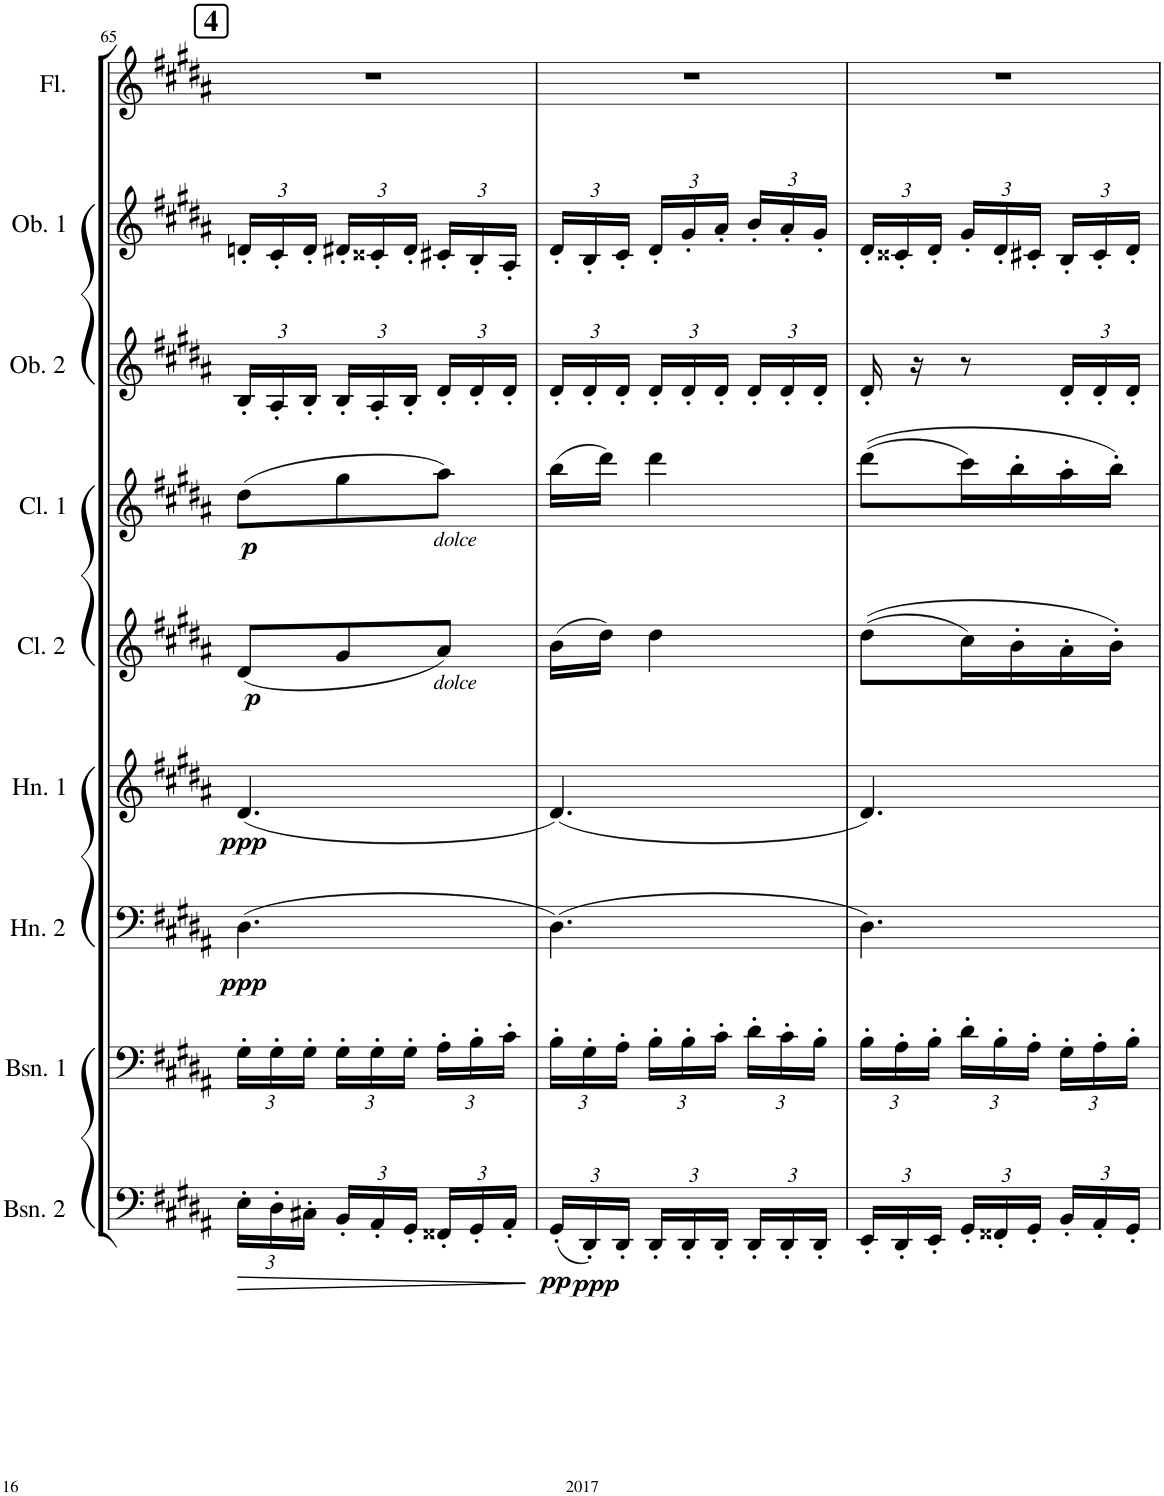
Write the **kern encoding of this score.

**kern	**dynam	**kern	**kern	**dynam	**kern	**dynam	**kern	**dynam	**kern	**dynam	**kern	**kern	**kern
*part9	*part9	*part8	*part7	*part7	*part6	*part6	*part5	*part5	*part4	*part4	*part3	*part2	*part1
*staff9	*staff9	*staff8	*staff7	*staff7	*staff6	*staff6	*staff5	*staff5	*staff4	*staff4	*staff3	*staff2	*staff1
*I"Bassoon 2	*	*I"Bassoon 1	*I"Horn in F	*	*I"Horn 1 in F	*	*I"Bb Clarinet	*	*I"Bb Clarinet 1	*	*I"Oboe 2	*I"Oboe 1	*I"Flute
*I'Bsn. 2	*	*I'Bsn. 1	*I'Hn. 2	*	*I'Hn. 1	*	*I'Cl. 2	*	*I'Cl. 1	*	*I'Ob. 2	*I'Ob. 1	*I'Fl.
!!LO:PB:g=z
*clefF4	*	*clefF4	*clefF4	*	*clefG2	*	*clefG2	*	*clefG2	*	*clefG2	*clefG2	*clefG2
*	*	*	*ITrd4c7	*	*ITrd4c7	*	*ITrd1c2	*	*ITrd1c2	*	*	*	*
*k[f#c#g#d#a#]	*	*k[f#c#g#d#a#]	*k[f#c#g#d#a#]	*	*k[f#c#g#d#a#]	*	*k[f#c#g#d#a#]	*	*k[f#c#g#d#a#]	*	*k[f#c#g#d#a#]	*k[f#c#g#d#a#]	*k[f#c#g#d#a#]
*M3/8	*	*M3/8	*M3/8	*	*M3/8	*	*M3/8	*	*M3/8	*	*M3/8	*M3/8	*M3/8
*Xbrackettup	*	*	*	*	*	*	*	*	*	*	*	*	*
!!LO:REH:place=s1:a:B:cj:fs=14:t=4
=65	=65	=65	=65	=65	=65	=65	=65	=65	=65	=65	=65	=65	=65
!	!LO:HP:b	!	!	!	!	!	!	!	!	!	!	!	!
*	*	*Xbrackettup	*	*	*	*	*	*	*	*	*Xbrackettup	*Xbrackettup	*
!	!	!	!	!LO:DY:b	!	!LO:DY:b	!	!LO:DY:b	!	!LO:DY:b	!	!	!
24E'\LL	>	24G#'\LL	(4.D#\	ppp	(4.d#/	ppp	(8d#/L	p	(8dd#\L	p	24B'/LL	24dn'/LL	4.r
24D#'\	.	24G#'\	.	.	.	.	.	.	.	.	24A#'/	24c#'/	.
24C#X'\JJ	.	24G#'\JJ	.	.	.	.	.	.	.	.	24B'/JJ	24d'/JJ	.
24BB'/LL	.	24G#'\LL	.	.	.	.	8g#/	.	8gg#\	.	24B'/LL	24d#X'/LL	.
24AA#'/	.	24G#'\	.	.	.	.	.	.	.	.	24A#'/	24c##X'/	.
24GG#'/JJ	.	24G#'\JJ	.	.	.	.	.	.	.	.	24B'/JJ	24d#'/JJ	.
!	!	!	!	!	!	!	!	!	!LO:TX:b:i:t=dolce	!	!	!	!
!	!	!	!	!	!	!	!LO:TX:b:i:t=dolce	!	!	!	!	!	!
24FF##X'/LL	.	24A#'\LL	.	.	.	.	8a#/J)	.	8aa#\J)	.	24d#'/LL	24c#X'/LL	.
24GG#'/	.	24B'\	.	.	.	.	.	.	.	.	24d#'/	24B'/	.
24AA#'/JJ	.	24c#'\JJ	.	.	.	.	.	.	.	.	24d#'/JJ	24A#'/JJ	.
.	]	.	.	.	.	.	.	.	.	.	.	.	.
=66	=66	=66	=66	=66	=66	=66	=66	=66	=66	=66	=66	=66	=66
!	!LO:DY:b	!	!	!	!	!	!	!	!	!	!	!	!
(24GG#'/LL	pp	24B'\LL	(4.D#\)	.	(4.d#/)	.	(16b\LL	.	(16bb\LL	.	24d#'/LL	24d#'/LL	4.r
!	!LO:DY:b	!	!	!	!	!	!	!	!	!	!	!	!
24DD#'/)	ppp	24G#'\	.	.	.	.	.	.	.	.	24d#'/	24B'/	.
.	.	.	.	.	.	.	16dd#\JJ)	.	16ddd#\JJ)	.	.	.	.
24DD#'/JJ	.	24A#'\JJ	.	.	.	.	.	.	.	.	24d#'/JJ	24c#'/JJ	.
24DD#'/LL	.	24B'\LL	.	.	.	.	4dd#\	.	4ddd#\	.	24d#'/LL	24d#'/LL	.
24DD#'/	.	24B'\	.	.	.	.	.	.	.	.	24d#'/	24g#'/	.
24DD#'/JJ	.	24c#'\JJ	.	.	.	.	.	.	.	.	24d#'/JJ	24a#'/JJ	.
24DD#'/LL	.	24d#'\LL	.	.	.	.	.	.	.	.	24d#'/LL	24b'/LL	.
24DD#'/	.	24c#'\	.	.	.	.	.	.	.	.	24d#'/	24a#'/	.
24DD#'/JJ	.	24B'\JJ	.	.	.	.	.	.	.	.	24d#'/JJ	24g#'/JJ	.
=67	=67	=67	=67	=67	=67	=67	=67	=67	=67	=67	=67	=67	=67
24EE'/LL	.	24B'\LL	4.D#\)	.	4.d#/)	.	((8dd#\L	.	((8ddd#\L	.	16d#'/	24d#'/LL	4.r
24DD#'/	.	24A#'\	.	.	.	.	.	.	.	.	.	24c##X'/	.
.	.	.	.	.	.	.	.	.	.	.	16r	.	.
24EE'/JJ	.	24B'\JJ	.	.	.	.	.	.	.	.	.	24d#'/JJ	.
24GG#'/LL	.	24d#'\LL	.	.	.	.	16cc#\L)	.	16ccc#\L)	.	8r	24g#'/LL	.
24FF##X'/	.	24B'\	.	.	.	.	.	.	.	.	.	24d#'/	.
.	.	.	.	.	.	.	16b'\	.	16bb'\	.	.	.	.
24GG#'/JJ	.	24A#'\JJ	.	.	.	.	.	.	.	.	.	24c#X'/JJ	.
24BB'/LL	.	24G#'\LL	.	.	.	.	16a#'\	.	16aa#'\	.	24d#'/LL	24B'/LL	.
24AA#'/	.	24A#'\	.	.	.	.	.	.	.	.	24d#'/	24c#'/	.
.	.	.	.	.	.	.	16b'\JJ)	.	16bb'\JJ)	.	.	.	.
24GG#'/JJ	.	24B'\JJ	.	.	.	.	.	.	.	.	24d#'/JJ	24d#'/JJ	.
=	=	=	=	=	=	=	=	=	=	=	=	=	=
*-	*-	*-	*-	*-	*-	*-	*-	*-	*-	*-	*-	*-	*-
